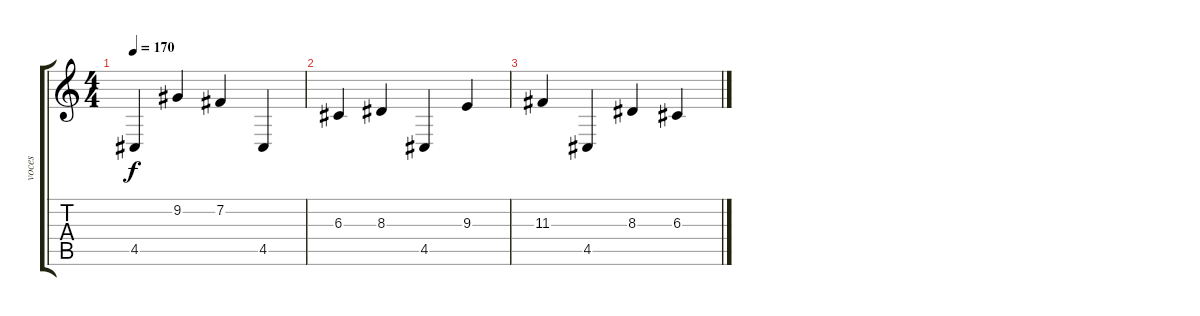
\track ("voces" "voces") {instrument choiraahs}
\staff {score tabs}
\tuning (E4 B3 G3 D3 A2 E2) {hide}
\ts (4 4)
\tempo 170
\clef g2
\ks c
4.5.4{dy f volume 16} 9.2.4 7.2.4 4.5.4 |
6.3.4 8.3.4 4.5.4 9.3.4 |
11.3.4 4.5.4 8.3.4 6.3.4
